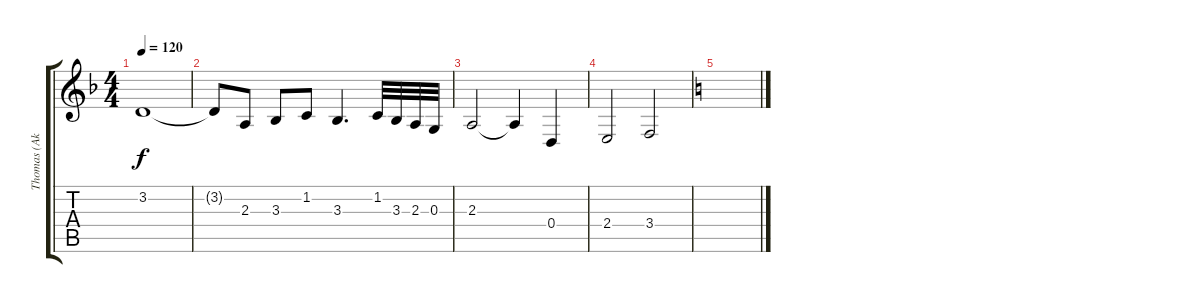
\track ("Thomas (Akkordeon)" "Thomas (Ak") {instrument accordion}
\staff {score tabs}
\tuning (E4 B3 G3 D3 A2 E2) {hide}
\ts (4 4)
\tempo 120
\clef g2
\ks f
3.2.1{dy f} |
3.2{t}.8 2.3.8 3.3.8 1.2.8 3.3.4{d} 1.2.32 3.3.32 2.3.32 0.3.32 |
2.3.2 2.3{t}.4 0.4.4 |
2.4.2 3.4.2 |
\ks c
